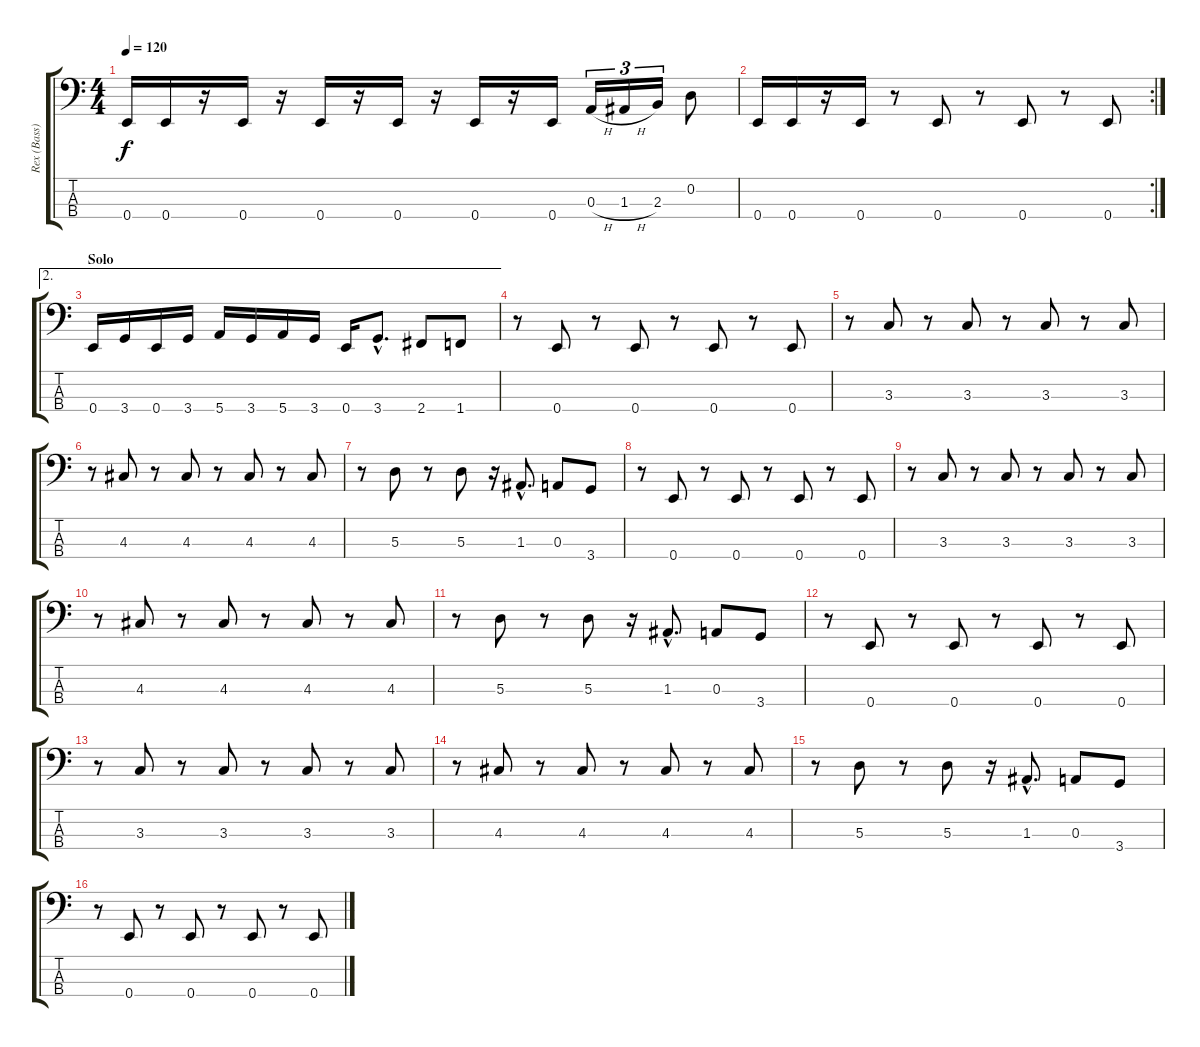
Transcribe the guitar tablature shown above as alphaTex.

\track ("Rex (Bass)" "Rex (Bass)") {instrument electricbasspick}
\staff {score tabs}
\tuning (G2 D2 A1 E1) {hide}
\ts (4 4)
\tempo 120
\clef f4
\ks c
0.4.16{dy f} 0.4.16 r.16 0.4.16 r.16 0.4.16 r.16 0.4.16 r.16 0.4.16 r.16 0.4.16 0.3{h}.16{tu (3 2)} 1.3{h}.16{tu (3 2)} 2.3.16{tu (3 2)} 0.2.8 |
\rc 2
0.4.16 0.4.16 r.16 0.4.16 r.8 0.4.8 r.8 0.4.8 r.8 0.4.8 |
\ae 2
\section ("" "Solo")
0.4.16 3.4.16 0.4.16 3.4.16 5.4.16 3.4.16 5.4.16 3.4.16 0.4.16 3.4{hac}.8{d} 2.4.8 1.4.8 |
r.8 0.4.8 r.8 0.4.8 r.8 0.4.8 r.8 0.4.8 |
r.8 3.3.8 r.8 3.3.8 r.8 3.3.8 r.8 3.3.8 |
r.8 4.3.8 r.8 4.3.8 r.8 4.3.8 r.8 4.3.8 |
r.8 5.3.8 r.8 5.3.8 r.16 1.3{hac}.8{d} 0.3.8 3.4.8 |
r.8 0.4.8 r.8 0.4.8 r.8 0.4.8 r.8 0.4.8 |
r.8 3.3.8 r.8 3.3.8 r.8 3.3.8 r.8 3.3.8 |
r.8 4.3.8 r.8 4.3.8 r.8 4.3.8 r.8 4.3.8 |
r.8 5.3.8 r.8 5.3.8 r.16 1.3{hac}.8{d} 0.3.8 3.4.8 |
r.8 0.4.8 r.8 0.4.8 r.8 0.4.8 r.8 0.4.8 |
r.8 3.3.8 r.8 3.3.8 r.8 3.3.8 r.8 3.3.8 |
r.8 4.3.8 r.8 4.3.8 r.8 4.3.8 r.8 4.3.8 |
r.8 5.3.8 r.8 5.3.8 r.16 1.3{hac}.8{d} 0.3.8 3.4.8 |
r.8 0.4.8 r.8 0.4.8 r.8 0.4.8 r.8 0.4.8
